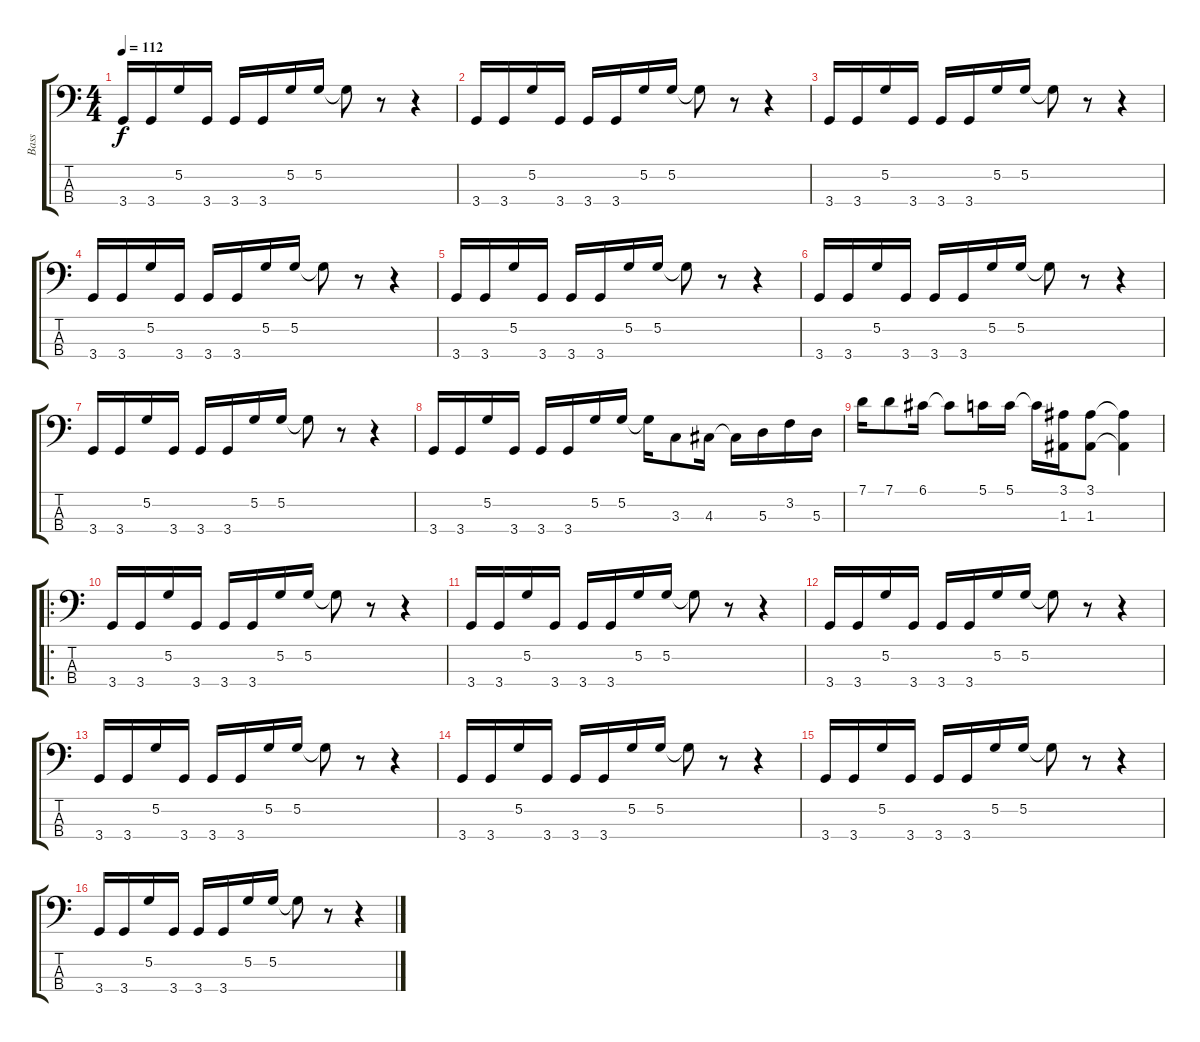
\track ("Bass" "Bass") {instrument electricbassfinger}
\staff {score tabs}
\tuning (G2 D2 A1 E1) {hide}
\ts (4 4)
\tempo 112
\clef f4
\ks c
3.4.16{dy f instrument electricbassfinger} 3.4.16 5.2.16 3.4.16 3.4.16 3.4.16 5.2.16 5.2.16 5.2{t}.8 r.8 r.4 |
3.4.16 3.4.16 5.2.16 3.4.16 3.4.16 3.4.16 5.2.16 5.2.16 5.2{t}.8 r.8 r.4 |
3.4.16 3.4.16 5.2.16 3.4.16 3.4.16 3.4.16 5.2.16 5.2.16 5.2{t}.8 r.8 r.4 |
3.4.16 3.4.16 5.2.16 3.4.16 3.4.16 3.4.16 5.2.16 5.2.16 5.2{t}.8 r.8 r.4 |
3.4.16 3.4.16 5.2.16 3.4.16 3.4.16 3.4.16 5.2.16 5.2.16 5.2{t}.8 r.8 r.4 |
3.4.16 3.4.16 5.2.16 3.4.16 3.4.16 3.4.16 5.2.16 5.2.16 5.2{t}.8 r.8 r.4 |
3.4.16 3.4.16 5.2.16 3.4.16 3.4.16 3.4.16 5.2.16 5.2.16 5.2{t}.8 r.8 r.4 |
3.4.16 3.4.16 5.2.16 3.4.16 3.4.16 3.4.16 5.2.16 5.2.16 5.2{t}.16 3.3.8 4.3.16 4.3{t}.16 5.3.16 3.2.16 5.3.16 |
7.1.16 7.1.8 6.1.16 6.1{t}.8 5.1.16 5.1.16 5.1{t}.16 (3.1 1.3).16 (3.1 1.3).8 (3.1{t} 1.3{t}).4 |
\ro
3.4.16 3.4.16 5.2.16 3.4.16 3.4.16 3.4.16 5.2.16 5.2.16 5.2{t}.8 r.8 r.4 |
3.4.16 3.4.16 5.2.16 3.4.16 3.4.16 3.4.16 5.2.16 5.2.16 5.2{t}.8 r.8 r.4 |
3.4.16 3.4.16 5.2.16 3.4.16 3.4.16 3.4.16 5.2.16 5.2.16 5.2{t}.8 r.8 r.4 |
3.4.16 3.4.16 5.2.16 3.4.16 3.4.16 3.4.16 5.2.16 5.2.16 5.2{t}.8 r.8 r.4 |
3.4.16 3.4.16 5.2.16 3.4.16 3.4.16 3.4.16 5.2.16 5.2.16 5.2{t}.8 r.8 r.4 |
3.4.16 3.4.16 5.2.16 3.4.16 3.4.16 3.4.16 5.2.16 5.2.16 5.2{t}.8 r.8 r.4 |
3.4.16 3.4.16 5.2.16 3.4.16 3.4.16 3.4.16 5.2.16 5.2.16 5.2{t}.8 r.8 r.4
